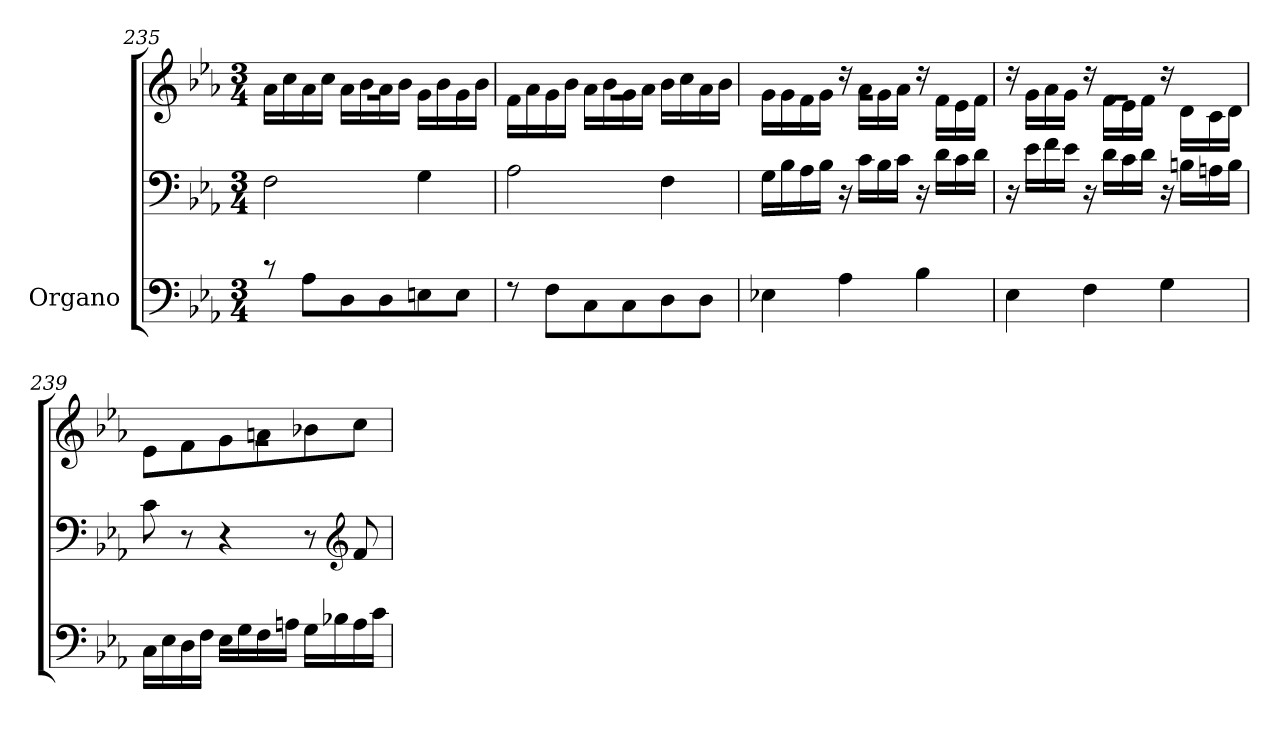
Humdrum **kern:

**kern	**kern	**kern
*part1	*part1	*part1
*staff3	*staff2	*staff1
*I"Organo	*	*
*clefF4	*clefF4	*clefG2
*k[b-e-a-]	*k[b-e-a-]	*k[b-e-a-]
*M3/4	*M3/4	*M3/4
=235	=235	=235
*^	*	*^
8r	2.ryy	2F\	2.rg	16a-\LL
.	.	.	.	16cc\
8A-\L	.	.	.	16a-\
.	.	.	.	16cc\JJ
8D\	.	.	.	16a-\LL
.	.	.	.	16b-\
8D\	.	.	.	16a-\
.	.	.	.	16b-\JJ
8En\	.	4G\	.	16g\LL
.	.	.	.	16b-\
8E\J	.	.	.	16g\
.	.	.	.	16b-\JJ
=236	=236	=236	=236	=236
8r	2.ryy	2A-\	2.rg	16f\LL
.	.	.	.	16a-\
8F\L	.	.	.	16g\
.	.	.	.	16b-\JJ
8C\	.	.	.	16a-\LL
.	.	.	.	16b-\
8C\	.	.	.	16g\
.	.	.	.	16a-\JJ
8D\	.	4F\	.	16b-\LL
.	.	.	.	16cc\
8D\J	.	.	.	16a-\
.	.	.	.	16b-\JJ
=237	=237	=237	=237	=237
4E-X\	2.ryy	16G\LL	2.rg	16g\LL
.	.	16B-\	.	16g\
.	.	16A-\	.	16f\
.	.	16B-\JJ	.	16g\JJ
4A-\	.	16r	.	16rdd
.	.	16c\LL	.	16a-\LL
.	.	16B-\	.	16g\
.	.	16c\JJ	.	16a-\JJ
4B-\	.	16r	.	16rdd
.	.	16d\LL	.	16f\LL
.	.	16c\	.	16e-\
.	.	16d\JJ	.	16f\JJ
=238	=238	=238	=238	=238
4E-\	2.ryy	16r	2.rg	16rdd
.	.	16e-\LL	.	16g\LL
.	.	16f\	.	16a-\
.	.	16e-\JJ	.	16g\JJ
4F\	.	16r	.	16rdd
.	.	16d\LL	.	16f\LL
.	.	16c\	.	16e-\
.	.	16d\JJ	.	16f\JJ
4G\	.	16r	.	16rdd
.	.	16Bn\LL	.	16d\LL
.	.	16An\	.	16c\
.	.	16B\JJ	.	16d\JJ
=239	=239	=239	=239	=239
16C\LL	2.ryy	8c\	2.rg	8e-\L
16E-\	.	.	.	.
16D\	.	8r	.	8f\
16F\JJ	.	.	.	.
16E-\LL	.	4r	.	8g\
16G\	.	.	.	.
16F\	.	.	.	8an\
16An\JJ	.	.	.	.
16G\LL	.	8r	.	8b-X\
16B-X\	.	.	.	.
*	*	*clefG2	*	*
16A\	.	8f/	.	8cc\J
16c\JJ	.	.	.	.
*v	*v	*	*v	*v
=	=	=
*-	*-	*-
